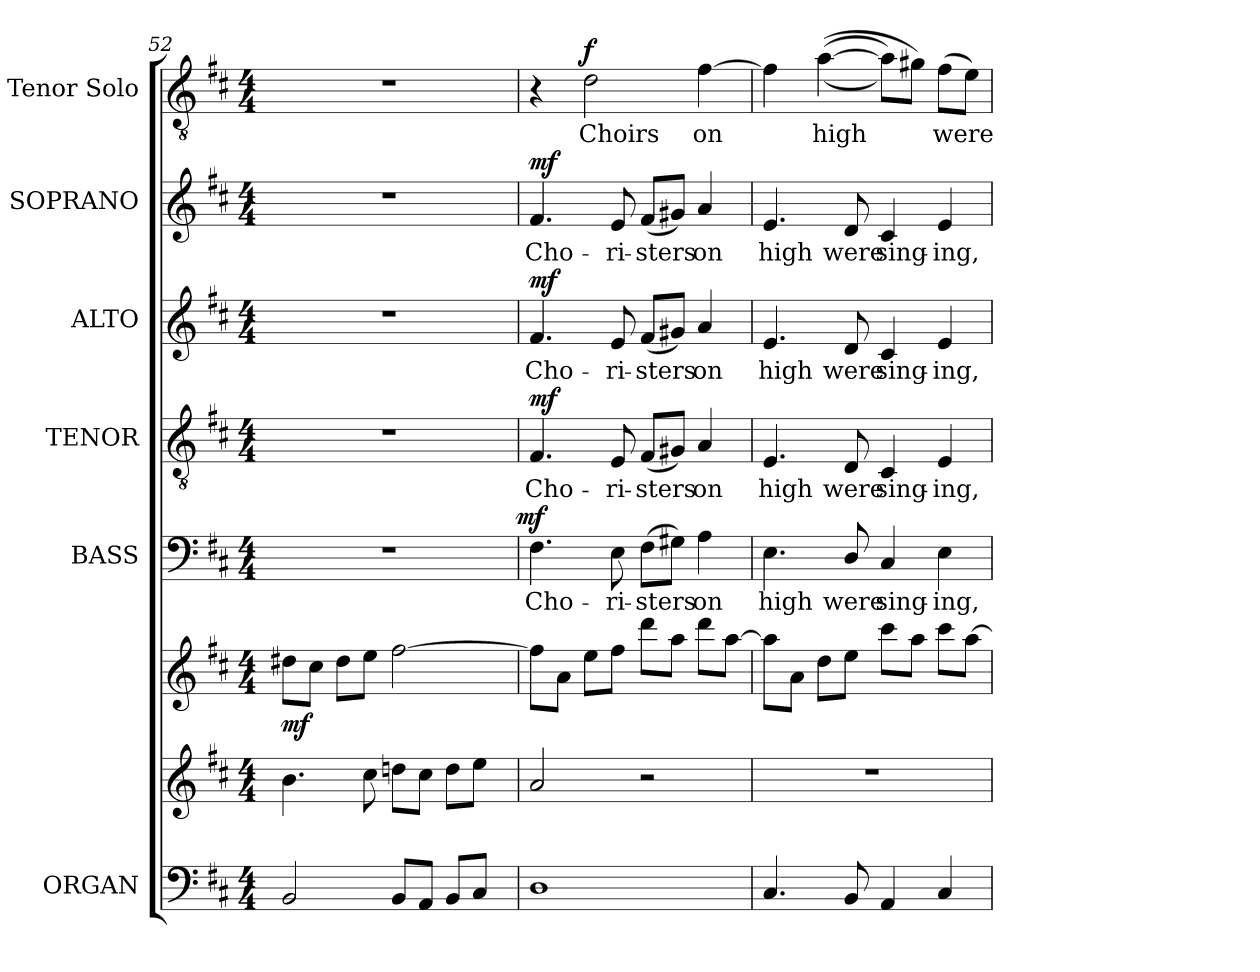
**kern	**kern	**kern	**dynam	**kern	**text	**dynam	**kern	**text	**dynam	**kern	**text	**dynam	**kern	**text	**dynam	**kern	**text	**dynam
*part6	*part6	*part6	*part6	*part5	*part5	*part5	*part4	*part4	*part4	*part3	*part3	*part3	*part2	*part2	*part2	*part1	*part1	*part1
*staff8	*staff7	*staff6	*staff6/7/8	*staff5	*staff5	*staff5	*staff4	*staff4	*staff4	*staff3	*staff3	*staff3	*staff2	*staff2	*staff2	*staff1	*staff1	*staff1
*I"ORGAN	*	*	*	*I"BASS	*	*	*I"TENOR	*	*	*I"ALTO	*	*	*I"SOPRANO	*	*	*I"Tenor Solo	*	*
*	*	*	*	*I'B.	*	*	*I'T.	*	*	*I'A.	*	*	*I'S.	*	*	*I'T. Solo	*	*
*clefF4	*clefG2	*clefG2	*	*clefF4	*	*	*clefGv2	*	*	*clefG2	*	*	*clefG2	*	*	*clefGv2	*	*
*	*	*	*	*	*	*	*ITrd7c12	*	*	*	*	*	*	*	*	*ITrd7c12	*	*
*k[f#c#]	*k[f#c#]	*k[f#c#]	*	*k[f#c#]	*	*	*k[f#c#]	*	*	*k[f#c#]	*	*	*k[f#c#]	*	*	*k[f#c#]	*	*
*D:	*D:	*D:	*	*D:	*	*	*D:	*	*	*D:	*	*	*D:	*	*	*D:	*	*
*M4/4	*M4/4	*M4/4	*	*M4/4	*	*	*M4/4	*	*	*M4/4	*	*	*M4/4	*	*	*M4/4	*	*
=52	=52	=52	=52	=52	=52	=52	=52	=52	=52	=52	=52	=52	=52	=52	=52	=52	=52	=52
*	*	*	*	*^	*	*	*	*	*	*	*	*	*	*	*	*	*	*
2BBi/	4.bi\	8dd#Xi\L	mf	1r	2ryy	.	.	1r	.	.	1r	.	.	1r	.	.	1r	.	.
.	.	8cc#i\J	.	.	.	.	.	.	.	.	.	.	.	.	.	.	.	.	.
.	.	8dd#i\L	.	.	.	.	.	.	.	.	.	.	.	.	.	.	.	.	.
.	8cc#i\	8eei\J	.	.	.	.	.	.	.	.	.	.	.	.	.	.	.	.	.
8BBi/L	8ddni\L	[2ff#i\	.	.	4ryy	.	.	.	.	.	.	.	.	.	.	.	.	.	.
8AAi/J	8cc#i\J	.	.	.	.	.	.	.	.	.	.	.	.	.	.	.	.	.	.
8BBi/L	8ddi\L	.	.	.	8ryy	.	.	.	.	.	.	.	.	.	.	.	.	.	.
8C#i/J	8eei\J	.	.	.	16ryy	.	.	.	.	.	.	.	.	.	.	.	.	.	.
.	.	.	.	.	32ryy	.	.	.	.	.	.	.	.	.	.	.	.	.	.
.	.	.	.	.	64ryy	.	.	.	.	.	.	.	.	.	.	.	.	.	.
.	.	.	.	.	128...ryy	.	.	.	.	.	.	.	.	.	.	.	.	.	.
.	.	.	.	.	1024ryy	.	mf	.	.	.	.	.	.	.	.	.	.	.	.
*	*	*	*	*v	*v	*	*	*	*	*	*	*	*	*	*	*	*	*	*
!!LO:LB:g=z
=53	=53	=53	=53	=53	=53	=53	=53	=53	=53	=53	=53	=53	=53	=53	=53	=53	=53	=53
*	*	*	*	*^	*	*	*	*	*	*	*	*	*	*	*	*	*	*
!	!	!	!	!	!	!LO:LY:b:color=#000000	!	!	!	!	!	!	!	!	!	!	!	!	!
*	*	*	*	*v	*v	*	*	*	*	*	*	*	*	*	*	*	*	*	*
*	*	*	*	*^	*	*	*	*	*	*	*	*	*	*	*	*	*	*
!	!	!	!	!	!	!	!	!	!LO:LY:b:color=#000000	!	!	!	!	!	!	!	!	!	!
*	*	*	*	*v	*v	*	*	*	*	*	*	*	*	*	*	*	*	*	*
*	*	*	*	*^	*	*	*	*	*	*	*	*	*	*	*	*	*	*
!	!	!	!	!	!	!	!	!	!	!	!	!LO:LY:b:color=#000000	!	!	!	!	!	!	!
*	*	*	*	*v	*v	*	*	*	*	*	*	*	*	*	*	*	*	*	*
*	*	*	*	*^	*	*	*	*	*	*	*	*	*	*	*	*	*	*
!	!	!	!	!	!	!	!	!	!	!	!	!	!	!	!LO:LY:b:color=#000000	!	!	!	!
*	*	*	*	*v	*v	*	*	*	*	*	*	*	*	*	*	*	*	*	*
1Di	2ai/	8ff#i\L]	.	4.F#i\	Cho-	.	4.FF#i/	Cho-	mf	4.f#i/	Cho-	mf	4.f#i/	Cho-	mf	4r	.	.
.	.	8ai\J	.	.	.	.	.	.	.	.	.	.	.	.	.	.	.	.
!	!	!	!	!	!	!	!	!	!	!	!	!	!	!	!	!	!LO:LY:b:color=#000000	!
.	.	8eei\L	.	.	.	.	.	.	.	.	.	.	.	.	.	2Di\	Choirs	f
!	!	!	!	!	!LO:LY:b:color=#000000	!	!	!	!	!	!	!	!	!	!	!	!	!
!	!	!	!	!	!	!	!	!LO:LY:b:color=#000000	!	!	!	!	!	!	!	!	!	!
!	!	!	!	!	!	!	!	!	!	!	!LO:LY:b:color=#000000	!	!	!	!	!	!	!
!	!	!	!	!	!	!	!	!	!	!	!	!	!	!LO:LY:b:color=#000000	!	!	!	!
.	.	8ff#i\J	.	8Ei\	-ri-	.	8EEi/	-ri-	.	8ei/	-ri-	.	8ei/	-ri-	.	.	.	.
!	!	!	!	!	!LO:LY:b:color=#000000	!	!	!	!	!	!	!	!	!	!	!	!	!
!	!	!	!	!	!	!	!	!LO:LY:b:color=#000000	!	!	!	!	!	!	!	!	!	!
!	!	!	!	!	!	!	!	!	!	!	!LO:LY:b:color=#000000	!	!	!	!	!	!	!
!	!	!	!	!	!	!	!	!	!	!	!	!	!	!LO:LY:b:color=#000000	!	!	!	!
.	2r	8dddi\L	.	(8F#i\L	-sters	.	(8FF#i/L	-sters	.	(8f#i/L	-sters	.	(8f#i/L	-sters	.	.	.	.
.	.	8aai\J	.	8G#Xi\J)	.	.	8GG#Xi/J)	.	.	8g#Xi/J)	.	.	8g#Xi/J)	.	.	.	.	.
!	!	!	!	!	!LO:LY:b:color=#000000	!	!	!	!	!	!	!	!	!	!	!	!	!
!	!	!	!	!	!	!	!	!LO:LY:b:color=#000000	!	!	!	!	!	!	!	!	!	!
!	!	!	!	!	!	!	!	!	!	!	!LO:LY:b:color=#000000	!	!	!	!	!	!	!
!	!	!	!	!	!	!	!	!	!	!	!	!	!	!LO:LY:b:color=#000000	!	!	!	!
!	!	!	!	!	!	!	!	!	!	!	!	!	!	!	!	!	!LO:LY:b:color=#000000	!
.	.	8dddi\L	.	4Ai\	on	.	4AAi/	on	.	4ai/	on	.	4ai/	on	.	[4F#i\	on	.
.	.	[8aai\J	.	.	.	.	.	.	.	.	.	.	.	.	.	.	.	.
=54	=54	=54	=54	=54	=54	=54	=54	=54	=54	=54	=54	=54	=54	=54	=54	=54	=54	=54
!	!	!	!	!	!LO:LY:b:color=#000000	!	!	!	!	!	!	!	!	!	!	!	!	!
!	!	!	!	!	!	!	!	!LO:LY:b:color=#000000	!	!	!	!	!	!	!	!	!	!
!	!	!	!	!	!	!	!	!	!	!	!LO:LY:b:color=#000000	!	!	!	!	!	!	!
!	!	!	!	!	!	!	!	!	!	!	!	!	!	!LO:LY:b:color=#000000	!	!	!	!
4.C#i/	1r	8aai\L]	.	4.Ei\	high	.	4.EEi/	high	.	4.ei/	high	.	4.ei/	high	.	4F#i\]	.	.
.	.	8ai\J	.	.	.	.	.	.	.	.	.	.	.	.	.	.	.	.
!	!	!	!	!	!	!	!	!	!	!	!	!	!	!	!	!	!LO:LY:b:color=#000000	!
.	.	8ddi\L	.	.	.	.	.	.	.	.	.	.	.	.	.	((([4Ai\	high	.
!	!	!	!	!	!LO:LY:b:color=#000000	!	!	!	!	!	!	!	!	!	!	!	!	!
!	!	!	!	!	!	!	!	!LO:LY:b:color=#000000	!	!	!	!	!	!	!	!	!	!
!	!	!	!	!	!	!	!	!	!	!	!LO:LY:b:color=#000000	!	!	!	!	!	!	!
!	!	!	!	!	!	!	!	!	!	!	!	!	!	!LO:LY:b:color=#000000	!	!	!	!
8BBi/	.	8eei\J	.	8Di/	were	.	8DDi/	were	.	8di/	were	.	8di/	were	.	.	.	.
!	!	!	!	!	!LO:LY:b:color=#000000	!	!	!	!	!	!	!	!	!	!	!	!	!
!	!	!	!	!	!	!	!	!LO:LY:b:color=#000000	!	!	!	!	!	!	!	!	!	!
!	!	!	!	!	!	!	!	!	!	!	!LO:LY:b:color=#000000	!	!	!	!	!	!	!
!	!	!	!	!	!	!	!	!	!	!	!	!	!	!LO:LY:b:color=#000000	!	!	!	!
4AAi/	.	8ccc#i\L	.	4C#i/	sing-	.	4CC#i/	sing-	.	4c#i/	sing-	.	4c#i/	sing-	.	8Ai\L]))	.	.
.	.	8aai\J	.	.	.	.	.	.	.	.	.	.	.	.	.	8G#Xi\J)	.	.
!	!	!	!	!	!LO:LY:b:color=#000000	!	!	!	!	!	!	!	!	!	!	!	!	!
!	!	!	!	!	!	!	!	!LO:LY:b:color=#000000	!	!	!	!	!	!	!	!	!	!
!	!	!	!	!	!	!	!	!	!	!	!LO:LY:b:color=#000000	!	!	!	!	!	!	!
!	!	!	!	!	!	!	!	!	!	!	!	!	!	!LO:LY:b:color=#000000	!	!	!	!
!	!	!	!	!	!	!	!	!	!	!	!	!	!	!	!	!	!LO:LY:b:color=#000000	!
4C#i/	.	8ccc#i\L	.	4Ei\	-ing,	.	4EEi/	-ing,	.	4ei/	-ing,	.	4ei/	-ing,	.	(8F#i\L	were	.
.	.	[8aai\J	.	.	.	.	.	.	.	.	.	.	.	.	.	8Ei\J)	.	.
=	=	=	=	=	=	=	=	=	=	=	=	=	=	=	=	=	=	=
*-	*-	*-	*-	*-	*-	*-	*-	*-	*-	*-	*-	*-	*-	*-	*-	*-	*-	*-
